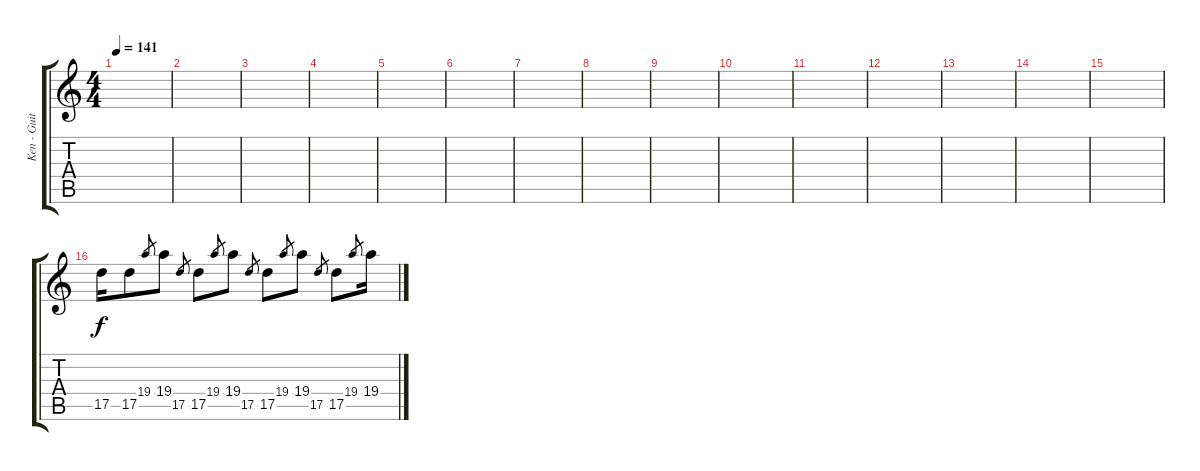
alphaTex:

\track ("Ken - Guitar1" "Ken - Guit") {instrument distortionguitar}
\staff {score tabs}
\tuning (E4 B3 G3 D3 A2 E2) {hide}
\ts (4 4)
\tempo 141
\clef g2
\ks c
|
|
|
|
|
|
|
|
|
|
|
|
|
|
|
17.5.16 17.5.8 19.4.8{gr} 19.4.8 17.5.8{gr} 17.5.8 19.4.8{gr} 19.4.8 17.5.8{gr} 17.5.8 19.4.8{gr} 19.4.8 17.5.8{gr} 17.5.8 19.4.8{gr} 19.4.16
